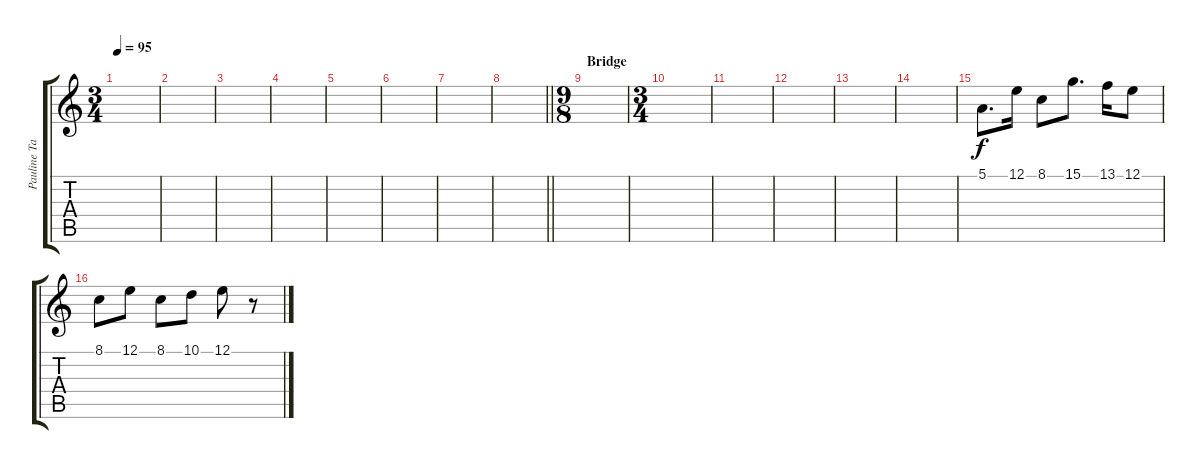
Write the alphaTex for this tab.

\track ("Pauline Tacey: Soprano Vocals" "Pauline Ta") {instrument pad4choir}
\staff {score tabs}
\tuning (E4 B3 G3 D3 A2 E2) {hide}
\ts (3 4)
\tempo 95
\clef g2
\ks c
|
|
|
|
|
|
|
\barLineRight lightlight
|
\ts (9 8)
\section ("" "Bridge")
|
\ts (3 4)
|
|
|
|
|
5.1.8{d} 12.1.16 8.1.8 15.1.8{d} 13.1.16 12.1.8 |
8.1.8 12.1.8 8.1.8 10.1.8 12.1.8 r.8
